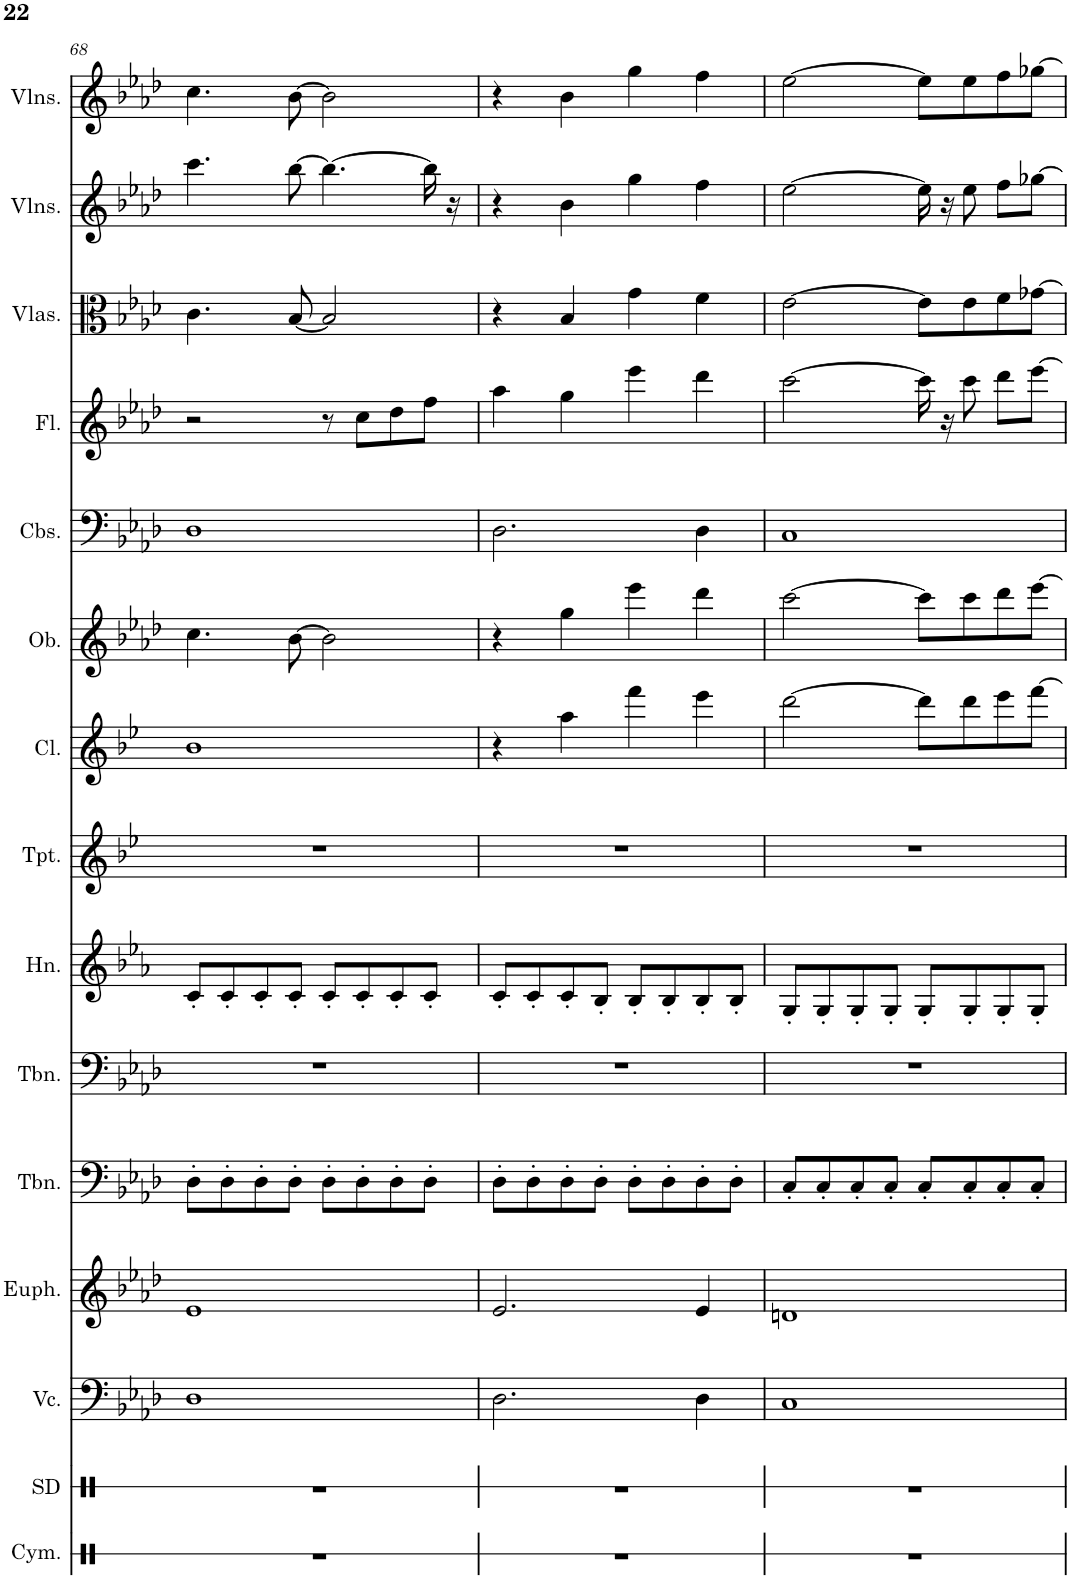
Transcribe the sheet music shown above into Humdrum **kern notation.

**kern	**kern	**kern	**kern	**kern	**kern	**kern	**kern	**kern	**kern	**kern	**kern	**kern	**kern	**kern
*part15	*part14	*part13	*part12	*part11	*part10	*part9	*part8	*part7	*part6	*part5	*part4	*part3	*part2	*part1
*staff15	*staff14	*staff13	*staff12	*staff11	*staff10	*staff9	*staff8	*staff7	*staff6	*staff5	*staff4	*staff3	*staff2	*staff1
*I"Cymbals	*I"Snare Drum	*I"Violoncello	*I"Euphonium	*I"Trombone	*I"Trombone	*I"Horn	*I"Trumpet	*I"Clarinet	*I"Oboe	*I"Contrabasses	*I"Flute	*I"Violas (section)	*I"Violins	*I"Violins
*I'Cym.	*I'SD	*I'Vc.	*I'Euph.	*I'Tbn.	*I'Tbn.	*I'Hn.	*I'Tpt.	*I'Cl.	*I'Ob.	*I'Cbs.	*I'Fl.	*I'Vlas.	*I'Vlns.	*I'Vlns.
!!LO:PB:g=z
*clefX	*clefX	*clefF4	*clefG2	*clefF4	*clefF4	*clefG2	*clefG2	*clefG2	*clefG2	*clefF4	*clefG2	*clefC3	*clefG2	*clefG2
*	*	*	*Trd8c14	*	*	*Trd4c7	*Trd1c2	*Trd1c2	*	*Trd7c12	*	*	*	*
*k[]	*k[]	*k[b-e-a-d-]	*k[b-e-a-d-]	*k[b-e-a-d-]	*k[b-e-a-d-]	*k[b-e-a-]	*k[b-e-]	*k[b-e-]	*k[b-e-a-d-]	*k[b-e-a-d-]	*k[b-e-a-d-]	*k[b-e-a-d-]	*k[b-e-a-d-]	*k[b-e-a-d-]
*M4/4	*M4/4	*M4/4	*M4/4	*M4/4	*M4/4	*M4/4	*M4/4	*M4/4	*M4/4	*M4/4	*M4/4	*M4/4	*M4/4	*M4/4
=68	=68	=68	=68	=68	=68	=68	=68	=68	=68	=68	=68	=68	=68	=68
1r	1r	1D-	1e-	8D-'\L	1r	8c'/L	1r	1b-	4.cc\	1D-	2r	4.c\	4.ccc\	4.cc\
.	.	.	.	8D-'\	.	8c'/	.	.	.	.	.	.	.	.
.	.	.	.	8D-'\	.	8c'/	.	.	.	.	.	.	.	.
.	.	.	.	8D-'\J	.	8c'/J	.	.	[8b-\	.	.	[8B-/	[8bb-\	[8b-\
.	.	.	.	8D-'\L	.	8c'/L	.	.	2b-\]	.	8r	2B-/]	4.bb-\_	2b-\]
.	.	.	.	8D-'\	.	8c'/	.	.	.	.	8cc\L	.	.	.
.	.	.	.	8D-'\	.	8c'/	.	.	.	.	8dd-\	.	.	.
.	.	.	.	8D-'\J	.	8c'/J	.	.	.	.	8ff\J	.	16bb-\]	.
.	.	.	.	.	.	.	.	.	.	.	.	.	16r	.
=69	=69	=69	=69	=69	=69	=69	=69	=69	=69	=69	=69	=69	=69	=69
1r	1r	2.D-\	2.e-/	8D-'\L	1r	8c'/L	1r	4r	4r	2.D-\	4aa-\	4r	4r	4r
.	.	.	.	8D-'\	.	8c'/	.	.	.	.	.	.	.	.
.	.	.	.	8D-'\	.	8c'/	.	4aa\	4gg\	.	4gg\	4B-/	4b-\	4b-\
.	.	.	.	8D-'\J	.	8B-'/J	.	.	.	.	.	.	.	.
.	.	.	.	8D-'\L	.	8B-'/L	.	4fff\	4eee-\	.	4eee-\	4g\	4gg\	4gg\
.	.	.	.	8D-'\	.	8B-'/	.	.	.	.	.	.	.	.
.	.	4D-\	4e-/	8D-'\	.	8B-'/	.	4eee-\	4ddd-\	4D-\	4ddd-\	4f\	4ff\	4ff\
.	.	.	.	8D-'\J	.	8B-'/J	.	.	.	.	.	.	.	.
=70	=70	=70	=70	=70	=70	=70	=70	=70	=70	=70	=70	=70	=70	=70
1r	1r	1C	1dn	8C'/L	1r	8G'/L	1r	[2ddd\	[2ccc\	1C	[2ccc\	[2e-\	[2ee-\	[2ee-\
.	.	.	.	8C'/	.	8G'/	.	.	.	.	.	.	.	.
.	.	.	.	8C'/	.	8G'/	.	.	.	.	.	.	.	.
.	.	.	.	8C'/J	.	8G'/J	.	.	.	.	.	.	.	.
.	.	.	.	8C'/L	.	8G'/L	.	8ddd\L]	8ccc\L]	.	16ccc\]	8e-\L]	16ee-\]	8ee-\L]
.	.	.	.	.	.	.	.	.	.	.	16r	.	16r	.
.	.	.	.	8C'/	.	8G'/	.	8ddd\	8ccc\	.	8ccc\	8e-\	8ee-\	8ee-\
.	.	.	.	8C'/	.	8G'/	.	8eee-\	8ddd-\	.	8ddd-\L	8f\	8ff\L	8ff\
.	.	.	.	8C'/J	.	8G'/J	.	[8fff\J	[8eee-\J	.	[8eee-\J	[8g-X\J	[8gg-X\J	[8gg-X\J
=	=	=	=	=	=	=	=	=	=	=	=	=	=	=
*-	*-	*-	*-	*-	*-	*-	*-	*-	*-	*-	*-	*-	*-	*-
